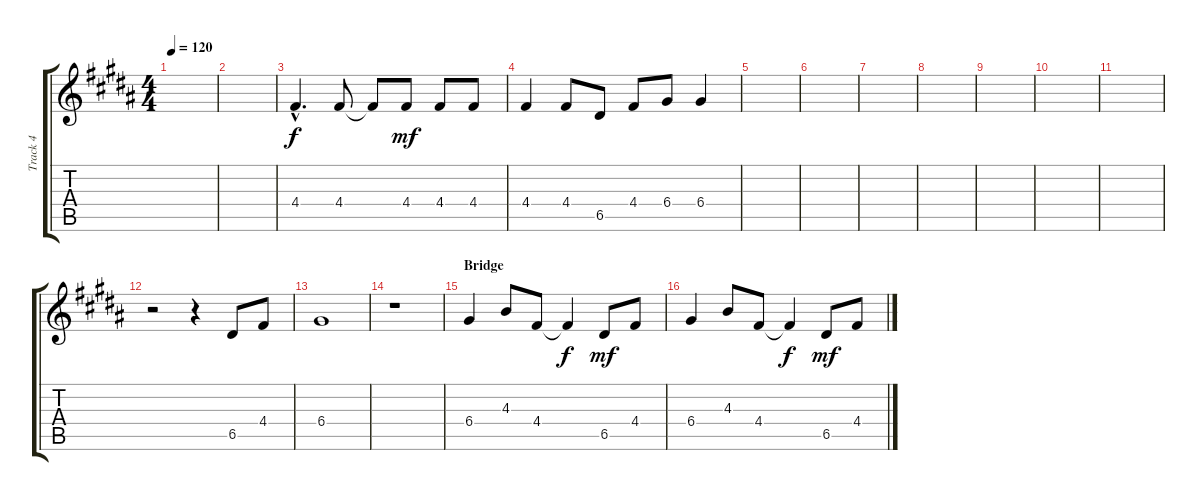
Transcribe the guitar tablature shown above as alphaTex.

\track ("Track 4" "Track 4") {instrument electricguitarclean}
\staff {score tabs}
\tuning (E4 B3 G3 D3 A2 E2) {hide}
\ts (4 4)
\tempo 120
\clef g2
\ks b
|
|
4.4{hac}.4{d} 4.4.8 4.4{t}.8{dy f} 4.4.8{dy mf} 4.4.8 4.4.8 |
4.4.4 4.4.8 6.5.8 4.4.8 6.4.8 6.4.4 |
|
|
|
|
|
|
|
r.2 r.4 6.5.8 4.4.8 |
6.4.1 |
r.1 |
\section ("" "Bridge")
6.4.4 4.3.8 4.4.8 4.4{t}.4{dy f} 6.5.8{dy mf} 4.4.8 |
6.4.4 4.3.8 4.4.8 4.4{t}.4{dy f} 6.5.8{dy mf} 4.4.8
